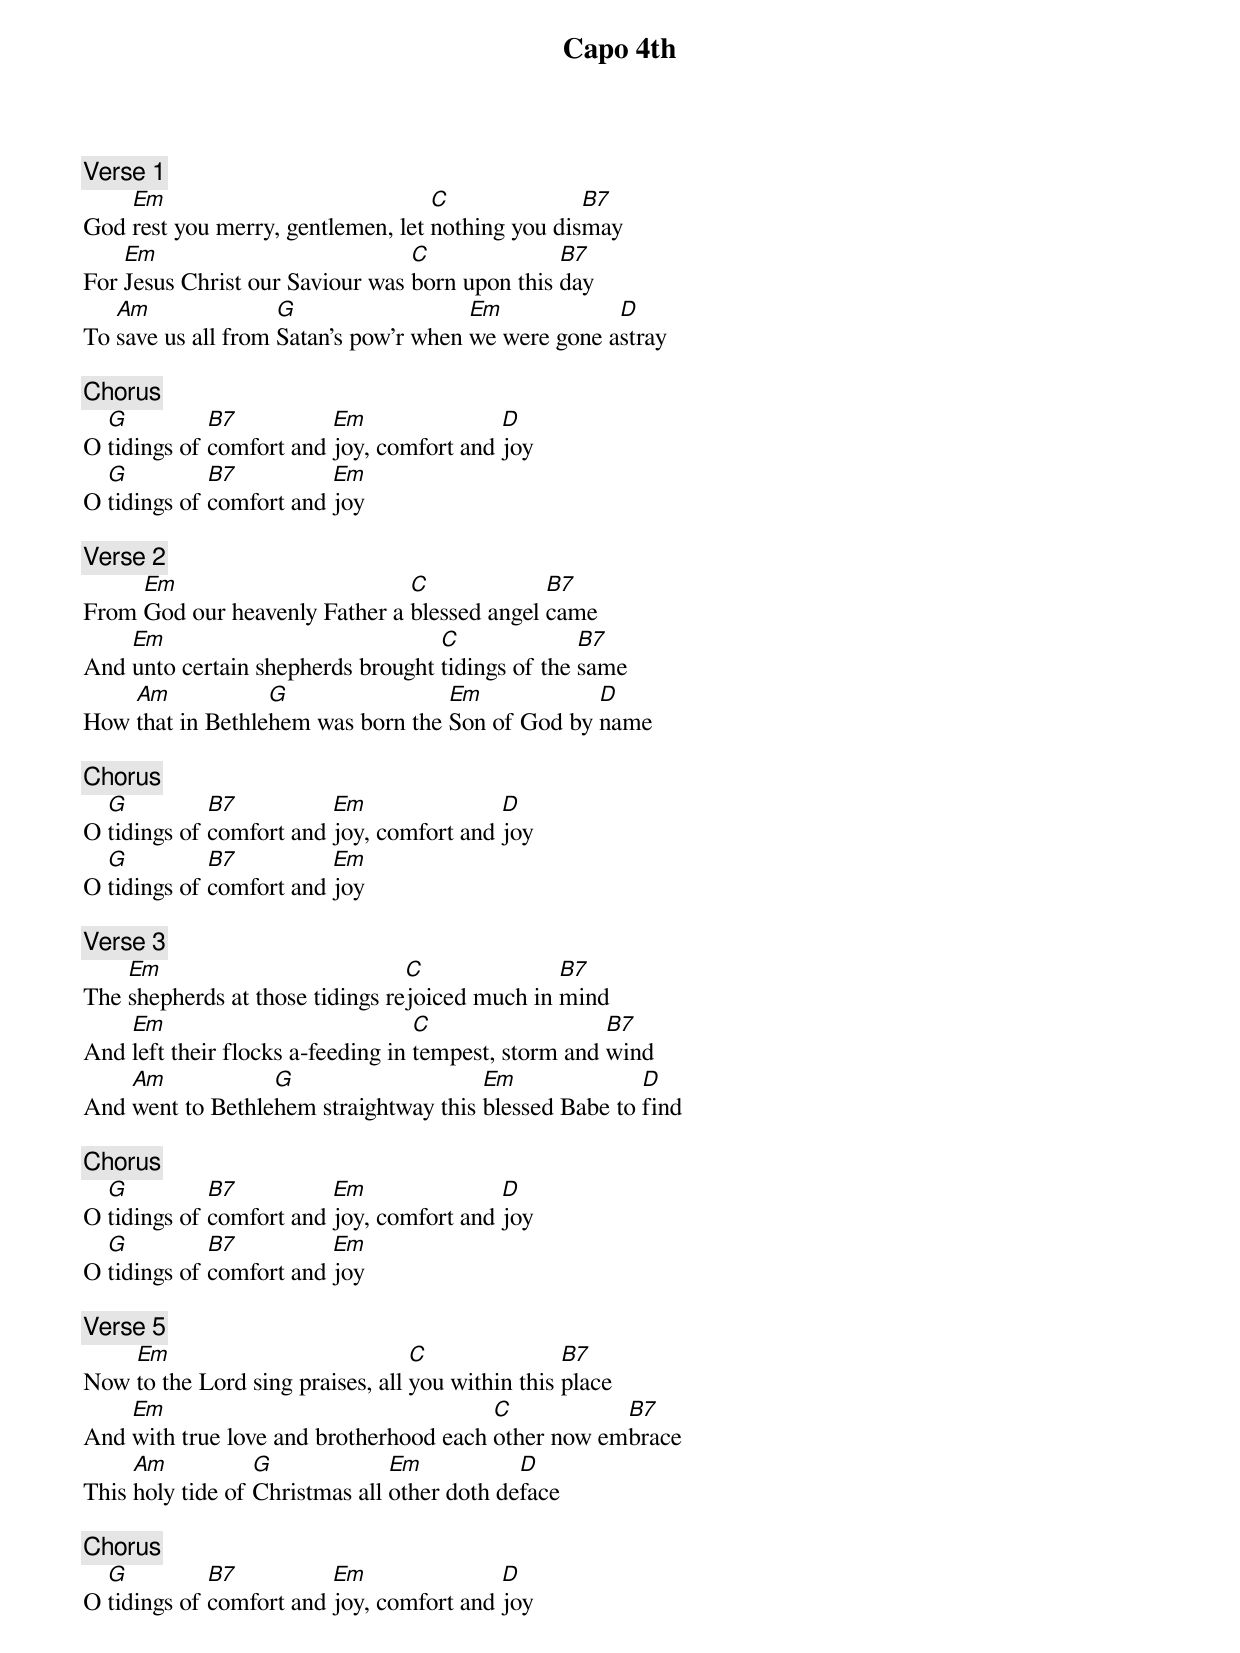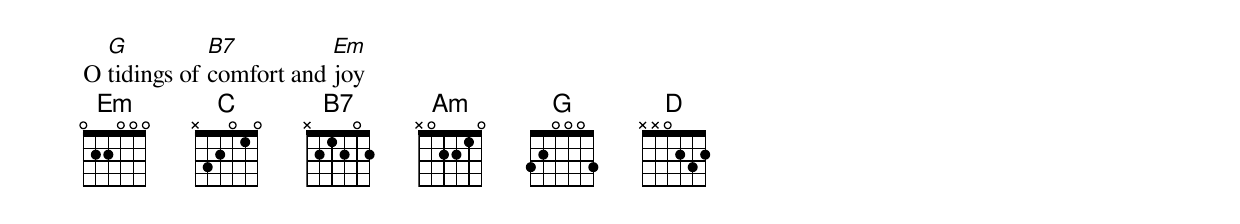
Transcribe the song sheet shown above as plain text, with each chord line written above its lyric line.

Capo 4th

[Verse 1]
    Em                             C              B7
God rest you merry, gentlemen, let nothing you dismay
    Em                           C              B7
For Jesus Christ our Saviour was born upon this day
   Am               G                  Em            D
To save us all from Satan's pow'r when we were gone astray

[Chorus]
  G          B7          Em               D
O tidings of comfort and joy, comfort and joy
  G          B7          Em
O tidings of comfort and joy

[Verse 2]
     Em                        C             B7
From God our heavenly Father a blessed angel came
    Em                             C              B7
And unto certain shepherds brought tidings of the same
    Am            G                Em            D
How that in Bethlehem was born the Son of God by name

[Chorus]
  G          B7          Em               D
O tidings of comfort and joy, comfort and joy
  G          B7          Em
O tidings of comfort and joy

[Verse 3]
    Em                           C              B7
The shepherds at those tidings rejoiced much in mind
    Em                             C                  B7
And left their flocks a-feeding in tempest, storm and wind
    Am            G                    Em              D
And went to Bethlehem straightway this blessed Babe to find

[Chorus]
  G          B7          Em               D
O tidings of comfort and joy, comfort and joy
  G          B7          Em
O tidings of comfort and joy

[Verse 5]
    Em                            C               B7
Now to the Lord sing praises, all you within this place
    Em                                  C           B7
And with true love and brotherhood each other now embrace
     Am           G             Em           D
This holy tide of Christmas all other doth deface

[Chorus]
  G          B7          Em               D
O tidings of comfort and joy, comfort and joy
  G          B7          Em
O tidings of comfort and joy
